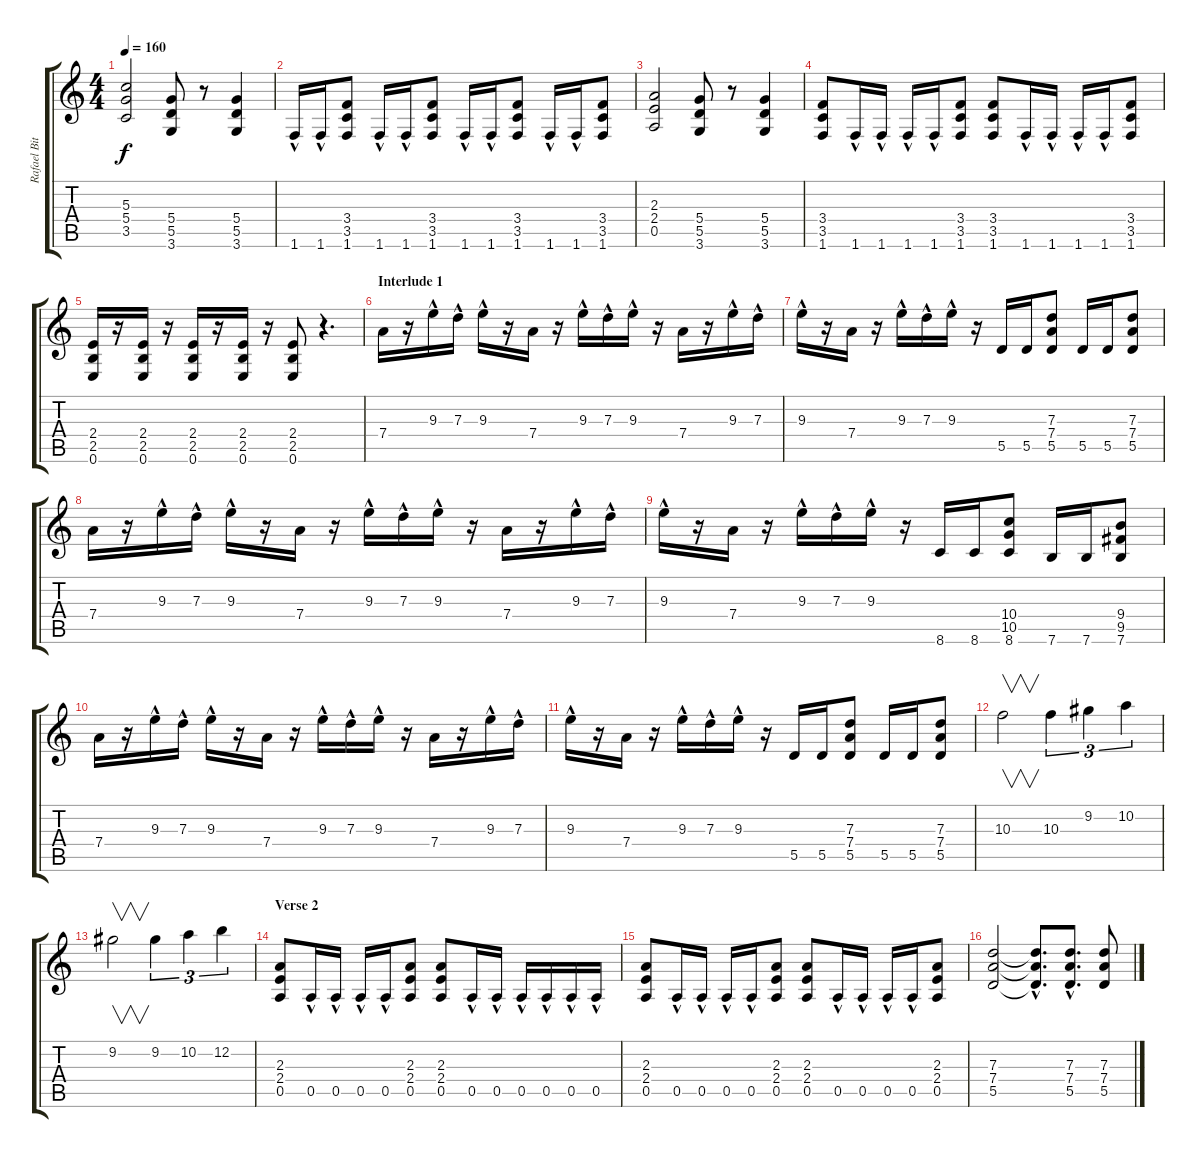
\track ("Rafael Bittencourt (Guitarra 2)" "Rafael Bit") {instrument overdrivenguitar}
\staff {score tabs}
\tuning (E4 B3 G3 D3 A2 E2) {hide}
\ts (4 4)
\tempo 160
\clef g2
\ks c
(5.3 5.4 3.5).2{dy f} (5.4 5.5 3.6).8 r.8 (5.4 5.5 3.6).4 |
1.6{hac}.16 1.6{hac}.16 (3.4 3.5 1.6).8 1.6{hac}.16 1.6{hac}.16 (3.4 3.5 1.6).8 1.6{hac}.16 1.6{hac}.16 (3.4 3.5 1.6).8 1.6{hac}.16 1.6{hac}.16 (3.4 3.5 1.6).8 |
(2.3 2.4 0.5).2 (5.4 5.5 3.6).8 r.8 (5.4 5.5 3.6).4 |
(3.4 3.5 1.6).8 1.6{hac}.16 1.6{hac}.16 1.6{hac}.16 1.6{hac}.16 (3.4 3.5 1.6).8 (3.4 3.5 1.6).8 1.6{hac}.16 1.6{hac}.16 1.6{hac}.16 1.6{hac}.16 (3.4 3.5 1.6).8 |
(2.4 2.5 0.6).16 r.16 (2.4 2.5 0.6).16 r.16 (2.4 2.5 0.6).16 r.16 (2.4 2.5 0.6).16 r.16 (2.4 2.5 0.6).8 r.4{d} |
\section ("" "Interlude 1")
7.4.16 r.16 9.3{hac}.16 7.3{hac}.16 9.3{hac}.16 r.16 7.4.16 r.16 9.3{hac}.16 7.3{hac}.16 9.3{hac}.16 r.16 7.4.16 r.16 9.3{hac}.16 7.3{hac}.16 |
9.3{hac}.16 r.16 7.4.16 r.16 9.3{hac}.16 7.3{hac}.16 9.3{hac}.16 r.16 5.5.16 5.5.16 (7.3 7.4 5.5).8 5.5.16 5.5.16 (7.3 7.4 5.5).8 |
7.4.16 r.16 9.3{hac}.16 7.3{hac}.16 9.3{hac}.16 r.16 7.4.16 r.16 9.3{hac}.16 7.3{hac}.16 9.3{hac}.16 r.16 7.4.16 r.16 9.3{hac}.16 7.3{hac}.16 |
9.3{hac}.16 r.16 7.4.16 r.16 9.3{hac}.16 7.3{hac}.16 9.3{hac}.16 r.16 8.6.16 8.6.16 (10.4 10.5 8.6).8 7.6.16 7.6.16 (9.4 9.5 7.6).8 |
7.4.16 r.16 9.3{hac}.16 7.3{hac}.16 9.3{hac}.16 r.16 7.4.16 r.16 9.3{hac}.16 7.3{hac}.16 9.3{hac}.16 r.16 7.4.16 r.16 9.3{hac}.16 7.3{hac}.16 |
9.3{hac}.16 r.16 7.4.16 r.16 9.3{hac}.16 7.3{hac}.16 9.3{hac}.16 r.16 5.5.16 5.5.16 (7.3 7.4 5.5).8 5.5.16 5.5.16 (7.3 7.4 5.5).8 |
10.3.2{v} 10.3.4{tu (3 2)} 9.2.4{tu (3 2)} 10.2.4{tu (3 2)} |
9.2.2{v} 9.2.4{tu (3 2)} 10.2.4{tu (3 2)} 12.2.4{tu (3 2)} |
\section ("" "Verse 2")
(2.3 2.4 0.5).8 0.5{hac}.16 0.5{hac}.16 0.5{hac}.16 0.5{hac}.16 (2.3 2.4 0.5).8 (2.3 2.4 0.5).8 0.5{hac}.16 0.5{hac}.16 0.5{hac}.16 0.5{hac}.16 0.5{hac}.16 0.5{hac}.16 |
(2.3 2.4 0.5).8 0.5{hac}.16 0.5{hac}.16 0.5{hac}.16 0.5{hac}.16 (2.3 2.4 0.5).8 (2.3 2.4 0.5).8 0.5{hac}.16 0.5{hac}.16 0.5{hac}.16 0.5{hac}.16 (2.3 2.4 0.5).8 |
(7.3 7.4 5.5).2 (7.3{hac t} 7.4{hac t} 5.5{hac t}).8{d} (7.3{hac} 7.4{hac} 5.5{hac}).8{d} (7.3 7.4 5.5).8
